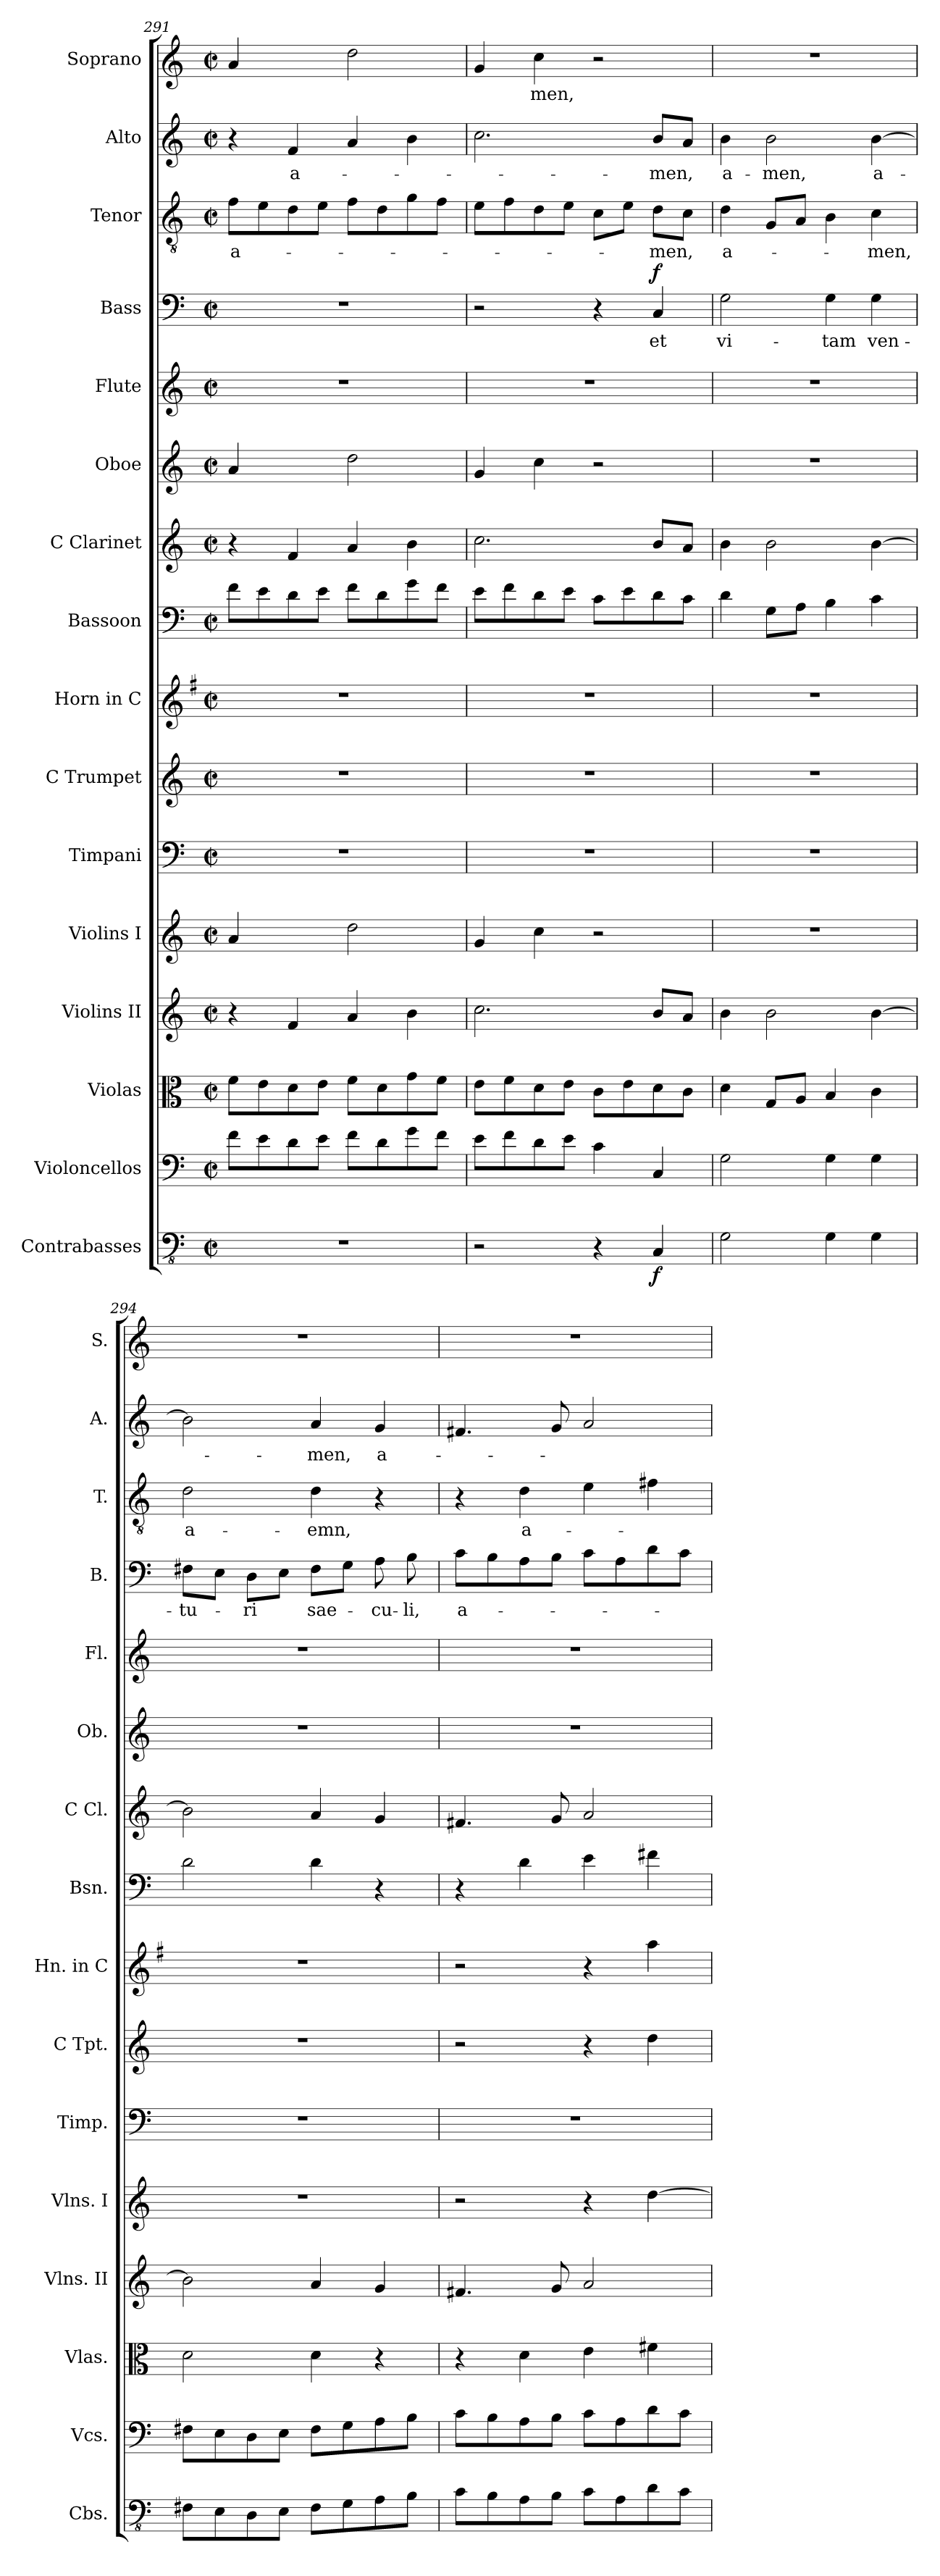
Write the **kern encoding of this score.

**kern	**dynam	**kern	**kern	**kern	**kern	**kern	**kern	**kern	**kern	**kern	**kern	**kern	**kern	**text	**dynam	**kern	**text	**kern	**text	**kern	**text
*part16	*part16	*part15	*part14	*part13	*part12	*part11	*part10	*part9	*part8	*part7	*part6	*part5	*part4	*part4	*part4	*part3	*part3	*part2	*part2	*part1	*part1
*staff16	*staff16	*staff15	*staff14	*staff13	*staff12	*staff11	*staff10	*staff9	*staff8	*staff7	*staff6	*staff5	*staff4	*staff4	*staff4	*staff3	*staff3	*staff2	*staff2	*staff1	*staff1
*I"Contrabasses	*	*I"Violoncellos	*I"Violas	*I"Violins II	*I"Violins I	*I"Timpani	*I"C Trumpet	*I"Horn in C	*I"Bassoon	*I"C Clarinet	*I"Oboe	*I"Flute	*I"Bass	*	*	*I"Tenor	*	*I"Alto	*	*I"Soprano	*
*I'Cbs.	*	*I'Vcs.	*I'Vlas.	*I'Vlns. II	*I'Vlns. I	*I'Timp.	*I'C Tpt.	*I'Hn. in C	*I'Bsn.	*I'C Cl.	*I'Ob.	*I'Fl.	*I'B.	*	*	*I'T.	*	*I'A.	*	*I'S.	*
*clefFv4	*	*clefF4	*clefC3	*clefG2	*clefG2	*clefF4	*clefG2	*clefG2	*clefF4	*clefG2	*clefG2	*clefG2	*clefF4	*	*	*clefGv2	*	*clefG2	*	*clefG2	*
*	*	*	*	*	*	*	*	*ITrd4c7	*	*ITrd1c2	*	*	*	*	*	*	*	*	*	*	*
*k[]	*	*k[]	*k[]	*k[]	*k[]	*k[]	*k[]	*k[]	*k[]	*k[b-e-]	*k[]	*k[]	*k[]	*	*	*k[]	*	*k[]	*	*k[]	*
*M2/2	*	*M2/2	*M2/2	*M2/2	*M2/2	*M2/2	*M2/2	*M2/2	*M2/2	*M2/2	*M2/2	*M2/2	*M2/2	*	*	*M2/2	*	*M2/2	*	*M2/2	*
*met(c|)	*	*met(c|)	*met(c|)	*met(c|)	*met(c|)	*met(c|)	*met(c|)	*met(c|)	*met(c|)	*met(c|)	*met(c|)	*met(c|)	*met(c|)	*	*	*met(c|)	*	*met(c|)	*	*met(c|)	*
=291	=291	=291	=291	=291	=291	=291	=291	=291	=291	=291	=291	=291	=291	=291	=291	=291	=291	=291	=291	=291	=291
!	!	!	!	!	!	!	!	!	!	!	!	!	!	!	!	!	!LO:LY:b	!	!	!	!
1r	.	8f\L	8f\L	4r	4a/	1r	1r	1r	8f\L	4r	4a/	1r	1r	.	.	8f\L	a-	4r	.	4a/	.
.	.	8e\	8e\	.	.	.	.	.	8e\	.	.	.	.	.	.	8e\	.	.	.	.	.
!	!	!	!	!	!	!	!	!	!	!	!	!	!	!	!	!	!	!	!LO:LY:b	!	!
.	.	8d\	8d\	4f/	8b\Lyy	.	.	.	8d\	4e-/	8b\Lyy	.	.	.	.	8d\	.	4f/	a-	8b\Lyy	.
.	.	8e\J	8e\J	.	8cc\J	.	.	.	8e\J	.	8cc\J	.	.	.	.	8e\J	.	.	.	8cc\J	.
.	.	8f\L	8f\L	4a/	2dd\	.	.	.	8f\L	4g/	2dd\	.	.	.	.	8f\L	.	4a/	.	2dd\	.
.	.	8d\	8d\	.	.	.	.	.	8d\	.	.	.	.	.	.	8d\	.	.	.	.	.
.	.	8g\	8g\	4b\	.	.	.	.	8g\	4a\	.	.	.	.	.	8g\	.	4b\	.	.	.
.	.	8f\J	8f\J	.	.	.	.	.	8f\J	.	.	.	.	.	.	8f\J	.	.	.	.	.
=292	=292	=292	=292	=292	=292	=292	=292	=292	=292	=292	=292	=292	=292	=292	=292	=292	=292	=292	=292	=292	=292
2r	.	8e\L	8e\L	2.cc\	4g/	1r	1r	1r	8e\L	2.b-\	4g/	1r	2r	.	.	8e\L	.	2.cc\	.	4g/	.
.	.	8f\	8f\	.	.	.	.	.	8f\	.	.	.	.	.	.	8f\	.	.	.	.	.
!	!	!	!	!	!	!	!	!	!	!	!	!	!	!	!	!	!	!	!	!	!LO:LY:b
.	.	8d\	8d\	.	4cc\	.	.	.	8d\	.	4cc\	.	.	.	.	8d\	.	.	.	4cc\	-men,
.	.	8e\J	8e\J	.	.	.	.	.	8e\J	.	.	.	.	.	.	8e\J	.	.	.	.	.
4r	.	4c\	8c\L	.	2r	.	.	.	8c\L	.	2r	.	4r	.	.	8c\L	.	.	.	2r	.
.	.	.	8e\	.	.	.	.	.	8e\	.	.	.	.	.	.	8e\J	.	.	.	.	.
!	!LO:DY:b	!	!	!	!	!	!	!	!	!	!	!	!	!LO:LY:b	!LO:DY:a	!	!LO:LY:b	!	!LO:LY:b	!	!
4CC/	f	4C/	8d\	8b/L	.	.	.	.	8d\	8a/L	.	.	4C/	et	f	8d\L	-men,	8b/L	-men,	.	.
.	.	.	8c\J	8a/J	.	.	.	.	8c\J	8g/J	.	.	.	.	.	8c\J	.	8a/J	.	.	.
=293	=293	=293	=293	=293	=293	=293	=293	=293	=293	=293	=293	=293	=293	=293	=293	=293	=293	=293	=293	=293	=293
!	!	!	!	!	!	!	!	!	!	!	!	!	!	!LO:LY:b	!	!	!LO:LY:b	!	!LO:LY:b	!	!
2GG\	.	2G\	4d\	4b\	1r	1r	1r	1r	4d\	4a\	1r	1r	2G\	vi-	.	4d\	a-	4b\	a-	1r	.
!	!	!	!	!	!	!	!	!	!	!	!	!	!	!	!	!	!	!	!LO:LY:b	!	!
.	.	.	8G/L	2b\	.	.	.	.	8G\L	2a\	.	.	.	.	.	8G/L	.	2b\	-men,	.	.
.	.	.	8A/J	.	.	.	.	.	8A\J	.	.	.	.	.	.	8A/J	.	.	.	.	.
!	!	!	!	!	!	!	!	!	!	!	!	!	!	!LO:LY:b	!	!	!	!	!	!	!
4GG\	.	4G\	4B/	.	.	.	.	.	4B\	.	.	.	4G\	-tam	.	4B\	.	.	.	.	.
!	!	!	!	!	!	!	!	!	!	!	!	!	!	!LO:LY:b	!	!	!LO:LY:b	!	!LO:LY:b	!	!
4GG\	.	4G\	4c\	[4b\	.	.	.	.	4c\	[4a\	.	.	4G\	ven-	.	4c\	-men,	[4b\	a-	.	.
!!LO:PB:g=z
=294	=294	=294	=294	=294	=294	=294	=294	=294	=294	=294	=294	=294	=294	=294	=294	=294	=294	=294	=294	=294	=294
!	!	!	!	!	!	!	!	!	!	!	!	!	!	!LO:LY:b	!	!	!LO:LY:b	!	!	!	!
8FF#X\L	.	8F#X\L	2d\	2b\]	1r	1r	1r	1r	2d\	2a\]	1r	1r	8F#X\L	-tu-	.	2d\	a-	2b\]	.	1r	.
8EE\	.	8E\	.	.	.	.	.	.	.	.	.	.	8E\J	.	.	.	.	.	.	.	.
!	!	!	!	!	!	!	!	!	!	!	!	!	!	!LO:LY:b	!	!	!	!	!	!	!
8DD\	.	8D\	.	.	.	.	.	.	.	.	.	.	8D\L	-ri	.	.	.	.	.	.	.
8EE\J	.	8E\J	.	.	.	.	.	.	.	.	.	.	8E\J	.	.	.	.	.	.	.	.
!	!	!	!	!	!	!	!	!	!	!	!	!	!	!LO:LY:b	!	!	!LO:LY:b	!	!LO:LY:b	!	!
8FF#\L	.	8F#\L	4d\	4a/	.	.	.	.	4d\	4g/	.	.	8F#\L	sae-	.	4d\	-emn,	4a/	-men,	.	.
8GG\	.	8G\	.	.	.	.	.	.	.	.	.	.	8G\J	.	.	.	.	.	.	.	.
!	!	!	!	!	!	!	!	!	!	!	!	!	!	!LO:LY:b	!	!	!	!	!LO:LY:b	!	!
8AA\	.	8A\	4r	4g/	.	.	.	.	4r	4f/	.	.	8A\	-cu-	.	4r	.	4g/	a-	.	.
!	!	!	!	!	!	!	!	!	!	!	!	!	!	!LO:LY:b	!	!	!	!	!	!	!
8BB\J	.	8B\J	.	.	.	.	.	.	.	.	.	.	8B\	-li,	.	.	.	.	.	.	.
=295	=295	=295	=295	=295	=295	=295	=295	=295	=295	=295	=295	=295	=295	=295	=295	=295	=295	=295	=295	=295	=295
!	!	!	!	!	!	!	!	!	!	!	!	!	!	!LO:LY:b	!	!	!	!	!	!	!
8C\L	.	8c\L	4r	4.f#X/	2r	1r	2r	2r	4r	4.en/	1r	1r	8c\L	a-	.	4r	.	4.f#X/	.	1r	.
8BB\	.	8B\	.	.	.	.	.	.	.	.	.	.	8B\	.	.	.	.	.	.	.	.
!	!	!	!	!	!	!	!	!	!	!	!	!	!	!	!	!	!LO:LY:b	!	!	!	!
8AA\	.	8A\	4d\	.	.	.	.	.	4d\	.	.	.	8A\	.	.	4d\	a-	.	.	.	.
8BB\J	.	8B\J	.	8g/	.	.	.	.	.	8f/	.	.	8B\J	.	.	.	.	8g/	.	.	.
8C\L	.	8c\L	4e\	2a/	4r	.	4r	4r	4e\	2g/	.	.	8c\L	.	.	4e\	.	2a/	.	.	.
8AA\	.	8A\	.	.	.	.	.	.	.	.	.	.	8A\	.	.	.	.	.	.	.	.
8D\	.	8d\	4f#X\	.	[4dd\	.	4dd\	4dd\	4f#X\	.	.	.	8d\	.	.	4f#X\	.	.	.	.	.
8C\J	.	8c\J	.	.	.	.	.	.	.	.	.	.	8c\J	.	.	.	.	.	.	.	.
=	=	=	=	=	=	=	=	=	=	=	=	=	=	=	=	=	=	=	=	=	=
*-	*-	*-	*-	*-	*-	*-	*-	*-	*-	*-	*-	*-	*-	*-	*-	*-	*-	*-	*-	*-	*-
